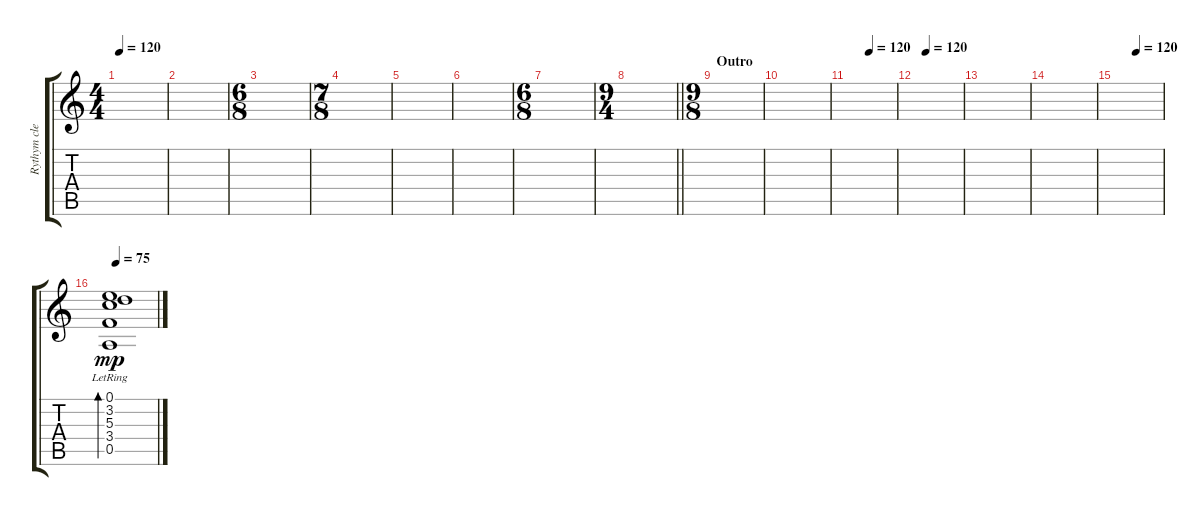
\track ("Rythym clean" "Rythym cle") {instrument electricguitarclean}
\staff {score tabs}
\tuning (E4 B3 G3 D3 A2 D2) {hide}
\ts (4 4)
\tempo 120
\clef g2
\ks c
|
|
\ts (6 8)
|
\ts (7 8)
|
|
|
\ts (6 8)
|
\ts (9 4)
\barLineRight lightlight
|
\ts (9 8)
\section ("" "Outro")
|
|
\tempo (120 0.4444444444444444)
|
\tempo (120 0.2222222222222222)
|
|
|
\tempo (120 0.4444444444444444)
|
\tempo 75
(0.1{lr} 3.2{lr} 5.3{lr} 3.4{lr} 0.5{lr}).1{bd 480 dy mp volume 12}
